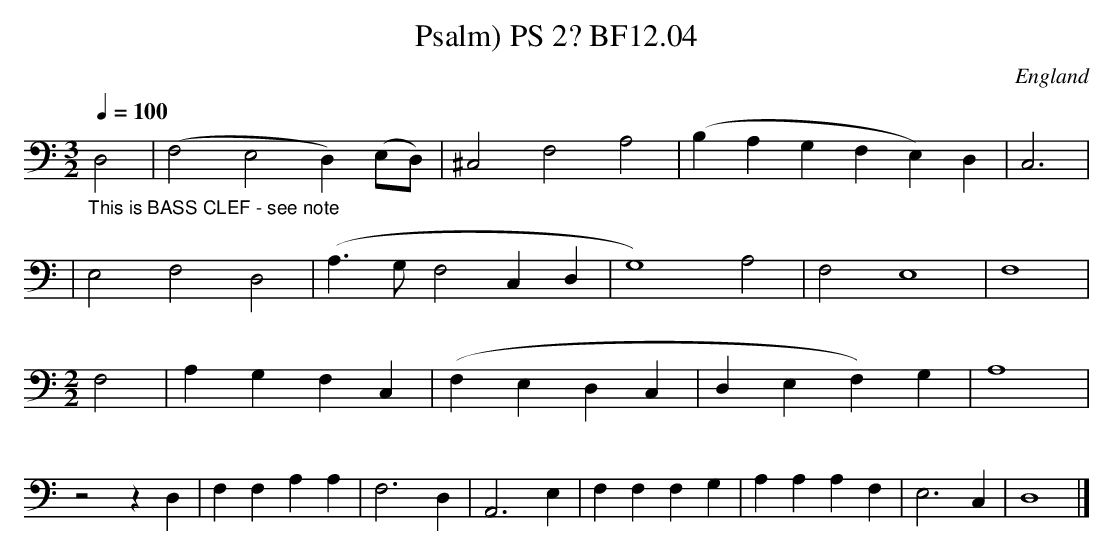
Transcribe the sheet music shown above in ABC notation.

X:1
T:Psalm) PS 2? BF12.04
M:3/2
L:1/4
Q:1/4=100
O:England
K:C major
"_This is BASS CLEF - see note"D,2|\
(F,2E,2D,)(E,/D,/)|^C,2F,2A,2|(B,A,G,F,E,)D,|C,3|!
|E,2F,2D,2|(A,>G,F,2C,D,|G,4)A,2|F,2E,4|F,4|!
M:2/2
L:1/4
F,2|A,G,F,C,|(F,E,D,C,|D,E,F,)G,|A,4|!
z2zD,|F,F,A,A,|F,3D,|A,,3E,|F,F,F,G,|A,A,A,F,|E,3C,|D,4|]
